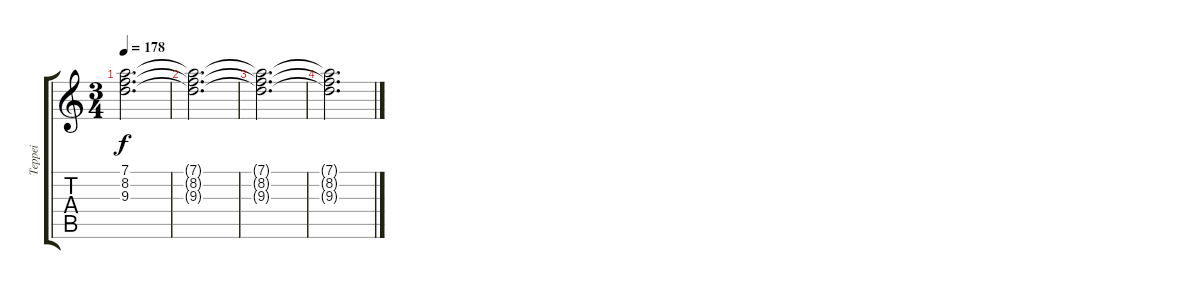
\track ("Teppei" "Teppei") {instrument electricguitarjazz}
\staff {score tabs}
\tuning (D4 A3 F3 C3 G2 D2) {hide}
\ts (3 4)
\tempo 178
\clef g2
\ks c
(7.1{t} 8.2{t} 9.3{t}).2{d dy f} |
(7.1{t} 8.2{t} 9.3{t}).2{d} |
(7.1{t} 8.2{t} 9.3{t}).2{d} |
(7.1{t} 8.2{t} 9.3{t}).2{d}
